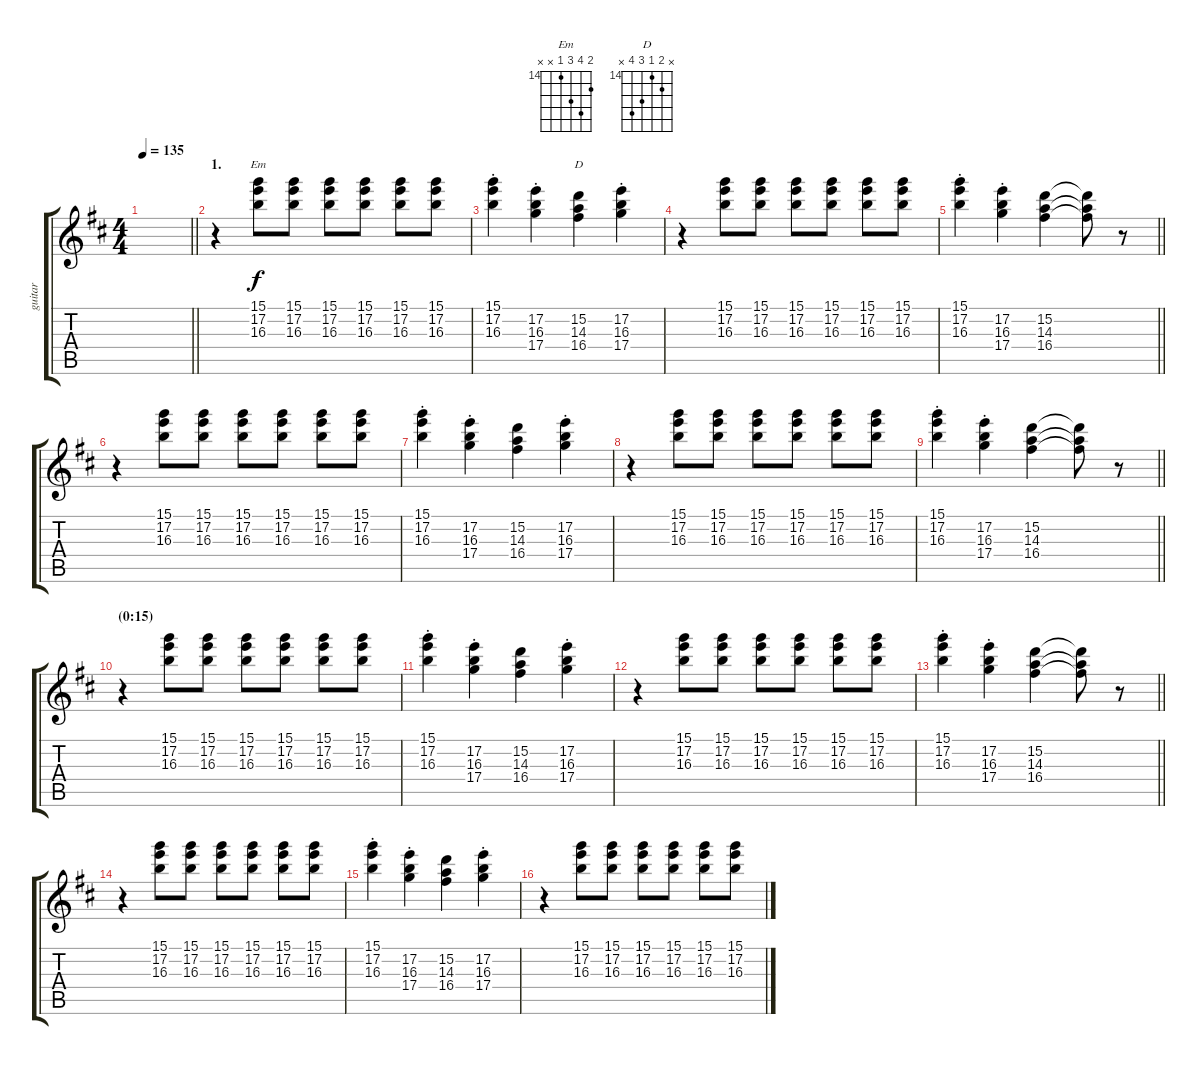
\track ("guitar" "guitar") {instrument overdrivenguitar}
\staff {score tabs}
\tuning (E4 B3 G3 D3 A2 E2) {hide}
\chord ("Em" 15 17 16 14 x x) {firstfret 14}
\chord ("D" x 15 14 16 17 x) {firstfret 14}
\ts (4 4)
\tempo 135
\clef g2
\barLineRight lightlight
\ks d
|
\section ("" "1.")
r.4 (15.1 17.2 16.3).8{ch "Em"} (15.1 17.2 16.3).8 (15.1 17.2 16.3).8 (15.1 17.2 16.3).8 (15.1 17.2 16.3).8 (15.1 17.2 16.3).8 |
(15.1{st} 17.2{st} 16.3{st}).4 (17.2{st} 16.3{st} 17.4{st}).4 (15.2 14.3 16.4).4{ch "D"} (17.2{st} 16.3{st} 17.4{st}).4 |
r.4 (15.1 17.2 16.3).8 (15.1 17.2 16.3).8 (15.1 17.2 16.3).8 (15.1 17.2 16.3).8 (15.1 17.2 16.3).8 (15.1 17.2 16.3).8 |
\barLineRight lightlight
(15.1{st} 17.2{st} 16.3{st}).4 (17.2{st} 16.3{st} 17.4{st}).4 (15.2 14.3 16.4).4 (15.2{t} 14.3{t} 16.4{t}).8 r.8 |
r.4 (15.1 17.2 16.3).8 (15.1 17.2 16.3).8 (15.1 17.2 16.3).8 (15.1 17.2 16.3).8 (15.1 17.2 16.3).8 (15.1 17.2 16.3).8 |
(15.1{st} 17.2{st} 16.3{st}).4 (17.2{st} 16.3{st} 17.4{st}).4 (15.2 14.3 16.4).4 (17.2{st} 16.3{st} 17.4{st}).4 |
r.4 (15.1 17.2 16.3).8 (15.1 17.2 16.3).8 (15.1 17.2 16.3).8 (15.1 17.2 16.3).8 (15.1 17.2 16.3).8 (15.1 17.2 16.3).8 |
\barLineRight lightlight
(15.1{st} 17.2{st} 16.3{st}).4 (17.2{st} 16.3{st} 17.4{st}).4 (15.2 14.3 16.4).4 (15.2{t} 14.3{t} 16.4{t}).8 r.8 |
\section ("" "(0:15)")
r.4 (15.1 17.2 16.3).8 (15.1 17.2 16.3).8 (15.1 17.2 16.3).8 (15.1 17.2 16.3).8 (15.1 17.2 16.3).8 (15.1 17.2 16.3).8 |
(15.1{st} 17.2{st} 16.3{st}).4 (17.2{st} 16.3{st} 17.4{st}).4 (15.2 14.3 16.4).4 (17.2{st} 16.3{st} 17.4{st}).4 |
r.4 (15.1 17.2 16.3).8 (15.1 17.2 16.3).8 (15.1 17.2 16.3).8 (15.1 17.2 16.3).8 (15.1 17.2 16.3).8 (15.1 17.2 16.3).8 |
\barLineRight lightlight
(15.1{st} 17.2{st} 16.3{st}).4 (17.2{st} 16.3{st} 17.4{st}).4 (15.2 14.3 16.4).4 (15.2{t} 14.3{t} 16.4{t}).8 r.8 |
r.4 (15.1 17.2 16.3).8 (15.1 17.2 16.3).8 (15.1 17.2 16.3).8 (15.1 17.2 16.3).8 (15.1 17.2 16.3).8 (15.1 17.2 16.3).8 |
(15.1{st} 17.2{st} 16.3{st}).4 (17.2{st} 16.3{st} 17.4{st}).4 (15.2 14.3 16.4).4 (17.2{st} 16.3{st} 17.4{st}).4 |
r.4 (15.1 17.2 16.3).8 (15.1 17.2 16.3).8 (15.1 17.2 16.3).8 (15.1 17.2 16.3).8 (15.1 17.2 16.3).8 (15.1 17.2 16.3).8
